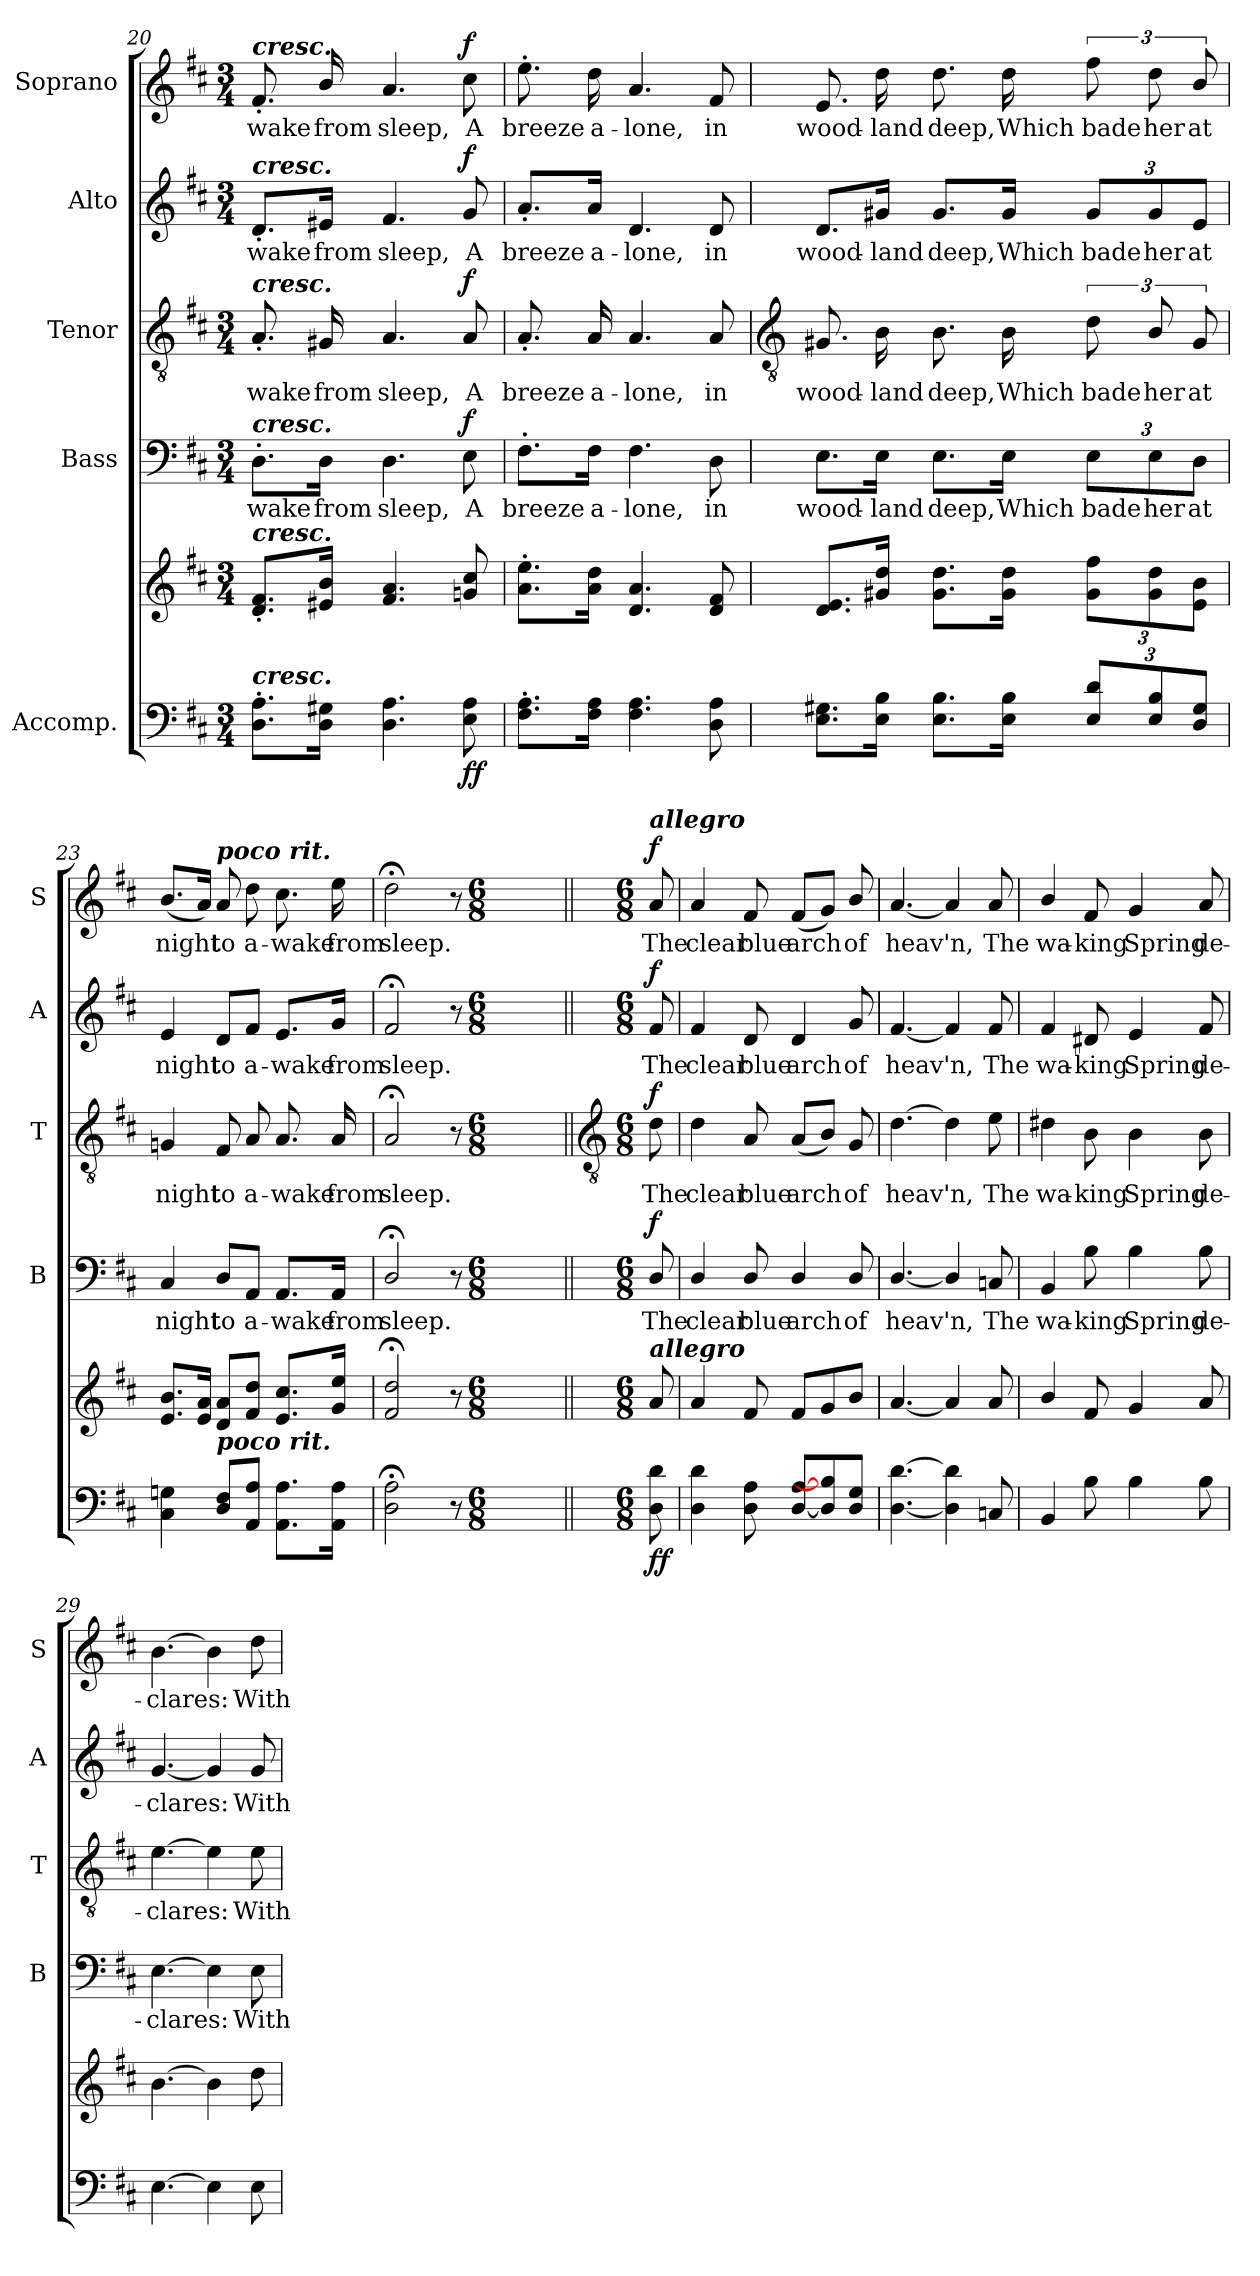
**kern	**kern	**dynam	**kern	**text	**dynam	**kern	**text	**dynam	**kern	**text	**dynam	**kern	**text	**dynam
*part5	*part5	*part5	*part4	*part4	*part4	*part3	*part3	*part3	*part2	*part2	*part2	*part1	*part1	*part1
*staff6	*staff5	*staff5/6	*staff4	*staff4	*staff4	*staff3	*staff3	*staff3	*staff2	*staff2	*staff2	*staff1	*staff1	*staff1
*I"Accomp.	*	*	*I"Bass	*	*	*I"Tenor	*	*	*I"Alto	*	*	*I"Soprano	*	*
*	*	*	*I'B	*	*	*I'T	*	*	*I'A	*	*	*I'S	*	*
*clefF4	*clefG2	*	*clefF4	*	*	*clefGv2	*	*	*clefG2	*	*	*clefG2	*	*
*k[f#c#]	*k[f#c#]	*	*k[f#c#]	*	*	*k[f#c#]	*	*	*k[f#c#]	*	*	*k[f#c#]	*	*
*D:	*D:	*	*D:	*	*	*D:	*	*	*D:	*	*	*D:	*	*
*M3/4	*M3/4	*	*M3/4	*	*	*M3/4	*	*	*M3/4	*	*	*M3/4	*	*
=20	=20	=20	=20	=20	=20	=20	=20	=20	=20	=20	=20	=20	=20	=20
!	!	!	!	!	!	!	!	!	!	!	!	!LO:TX:a:Bi:t=cresc.	!	!
!	!	!	!	!	!	!	!	!	!LO:TX:a:Bi:t=cresc.	!	!	!	!	!
!	!	!	!	!	!	!LO:TX:a:Bi:t=cresc.	!	!	!	!	!	!	!	!
!	!	!	!LO:TX:a:Bi:t=cresc.	!	!	!	!	!	!	!	!	!	!	!
!	!LO:TX:a:Bi:t=cresc.	!	!	!	!	!	!	!	!	!	!	!	!	!
!LO:TX:a:Bi:t=cresc.	!	!	!	!	!	!	!	!	!	!	!	!	!	!
!	!	!	!	!LO:LY:b	!	!	!LO:LY:b	!	!	!LO:LY:b	!	!	!LO:LY:b	!
8.D' 8.A'L	8.d' 8.f#'L	.	8.D'\L	-wake	.	8.A'	-wake	.	8.d'/L	-wake	.	8.f#'	-wake	.
!	!	!	!	!LO:LY:b	!	!	!LO:LY:b	!	!	!LO:LY:b	!	!	!LO:LY:b	!
16D 16G#XJ	16e#X 16bJ	.	16D\Jk	from	.	16G#X	from	.	16e#X/Jk	from	.	16b/	from	.
!	!	!	!	!LO:LY:b	!	!	!LO:LY:b	!	!	!LO:LY:b	!	!	!LO:LY:b	!
4.D 4.A	4.f# 4.a	.	4.D	sleep,	.	4.A	sleep,	.	4.f#	sleep,	.	4.a	sleep,	.
!	!	!LO:DY:b=2	!	!LO:LY:b	!	!	!LO:LY:b	!	!	!LO:LY:b	!	!	!LO:LY:b	!
!	!	!LO:DY:n=1:b	!	!	!LO:DY:b	!	!	!LO:DY:b	!	!	!LO:DY:b	!	!	!LO:DY:b
8E 8A	8gn 8cc#	f f	8E	A	f	8A	A	f	8g	A	f	8cc#	A	f
=21	=21	=21	=21	=21	=21	=21	=21	=21	=21	=21	=21	=21	=21	=21
!	!	!	!	!LO:LY:b	!	!	!LO:LY:b	!	!	!LO:LY:b	!	!	!LO:LY:b	!
8.F#' 8.A'L	8.a' 8.ee'L	.	8.F#'\L	breeze	.	8.A'	breeze	.	8.a'/L	breeze	.	8.ee'	breeze	.
!	!	!	!	!LO:LY:b	!	!	!LO:LY:b	!	!	!LO:LY:b	!	!	!LO:LY:b	!
16F# 16AJ	16a 16ddJ	.	16F#\Jk	a-	.	16A	a-	.	16a/Jk	a-	.	16dd	a-	.
!	!	!	!	!LO:LY:b	!	!	!LO:LY:b	!	!	!LO:LY:b	!	!	!LO:LY:b	!
4.F# 4.A	4.d 4.a	.	4.F#	-lone,	.	4.A	-lone,	.	4.d	-lone,	.	4.a	-lone,	.
!	!	!	!	!LO:LY:b	!	!	!LO:LY:b	!	!	!LO:LY:b	!	!	!LO:LY:b	!
8D 8A	8d 8f#	.	8D	in	.	8A	in	.	8d	in	.	8f#	in	.
!!LO:LB:g=z
=22	=22	=22	=22	=22	=22	=22	=22	=22	=22	=22	=22	=22	=22	=22
*	*	*	*	*	*	*clefGv2	*	*	*	*	*	*	*	*
!	!	!	!	!LO:LY:b	!	!	!LO:LY:b	!	!	!LO:LY:b	!	!	!LO:LY:b	!
8.E 8.G#XL	8.d 8.eL	.	8.E\L	wood-	.	8.G#X	wood-	.	8.d/L	wood-	.	8.e	wood-	.
!	!	!	!	!LO:LY:b	!	!	!LO:LY:b	!	!	!LO:LY:b	!	!	!LO:LY:b	!
16E 16BJ	16g#X 16ddJ	.	16E\Jk	-land	.	16B	-land	.	16g#X/Jk	-land	.	16dd	-land	.
!	!	!	!	!LO:LY:b	!	!	!LO:LY:b	!	!	!LO:LY:b	!	!	!LO:LY:b	!
8.E 8.BL	8.g# 8.ddL	.	8.E\L	deep,	.	8.B	deep,	.	8.g#/L	deep,	.	8.dd	deep,	.
!	!	!	!	!LO:LY:b	!	!	!LO:LY:b	!	!	!LO:LY:b	!	!	!LO:LY:b	!
16E 16BJ	16g# 16ddJ	.	16E\Jk	Which	.	16B	Which	.	16g#/Jk	Which	.	16dd	Which	.
!	!	!	!	!LO:LY:b	!	!	!LO:LY:b	!	!	!LO:LY:b	!	!	!LO:LY:b	!
12E 12dL	12g# 12ff#L	.	12E\L	bade	.	12d	bade	.	12g#/L	bade	.	12ff#	bade	.
!	!	!	!	!LO:LY:b	!	!	!LO:LY:b	!	!	!LO:LY:b	!	!	!LO:LY:b	!
12E 12B	12g# 12dd	.	12E\	her	.	12B/	her	.	12g#/	her	.	12dd	her	.
!	!	!	!	!LO:LY:b	!	!	!LO:LY:b	!	!	!LO:LY:b	!	!	!LO:LY:b	!
12D/ 12G#/J	12e 12bJ	.	12D\J	at	.	12G#	at	.	12e/J	at	.	12b/	at	.
=23	=23	=23	=23	=23	=23	=23	=23	=23	=23	=23	=23	=23	=23	=23
!	!	!	!	!LO:LY:b	!	!	!LO:LY:b	!	!	!LO:LY:b	!	!	!LO:LY:b	!
4C# 4Gn	8.e 8.bL	.	4C#	night	.	4Gn	night	.	4e	night	.	(<8.bL	night	.
.	16e 16aJ	.	.	.	.	.	.	.	.	.	.	16aJ)	.	.
!	!	!	!	!	!	!	!	!	!	!	!	!LO:TX:a:Bi:t=poco rit.	!	!
!	!LO:TX:b:Bi:t=poco rit.	!	!	!	!	!	!	!	!	!	!	!	!	!
!	!	!	!	!LO:LY:b	!	!	!LO:LY:b	!	!	!LO:LY:b	!	!	!LO:LY:b	!
8D/ 8F#/L	8d 8aL	.	8D/L	to	.	8F#	to	.	8d/L	to	.	8a	to	.
!	!	!	!	!LO:LY:b	!	!	!LO:LY:b	!	!	!LO:LY:b	!	!	!LO:LY:b	!
8AA 8AJ	8f# 8ddJ	.	8AA/J	a-	.	8A	a-	.	8f#/J	a-	.	8dd	a-	.
!	!	!	!	!LO:LY:b	!	!	!LO:LY:b	!	!	!LO:LY:b	!	!	!LO:LY:b	!
8.AA 8.AL	8.e 8.cc#L	.	8.AA/L	-wake	.	8.A	-wake	.	8.e/L	-wake	.	8.cc#	-wake	.
!	!	!	!	!LO:LY:b	!	!	!LO:LY:b	!	!	!LO:LY:b	!	!	!LO:LY:b	!
16AA 16AJ	16g 16eeJ	.	16AA/Jk	from	.	16A	from	.	16g/Jk	from	.	16ee	from	.
=24	=24	=24	=24	=24	=24	=24	=24	=24	=24	=24	=24	=24	=24	=24
!	!	!	!	!LO:LY:b	!	!	!LO:LY:b	!	!	!LO:LY:b	!	!	!LO:LY:b	!
2D\;< 2A\;<	2f#;< 2dd;<	.	2D;</	sleep.	.	2A;<	sleep.	.	2f#;<	sleep.	.	2dd;<	sleep.	.
8r	8r	.	8r	.	.	8r	.	.	8r	.	.	8r	.	.
*M6/8	*M6/8	*	*M6/8	*	*	*M6/8	*	*	*M6/8	*	*	*M6/8	*	*
!!LO:LB:g=z
=25||	=25||	=25||	=25||	=25||	=25||	=25||	=25||	=25||	=25||	=25||	=25||	=25||	=25||	=25||
*	*	*	*	*	*	*clefGv2	*	*	*	*	*	*	*	*
*M6/8	*M6/8	*	*M6/8	*	*	*M6/8	*	*	*M6/8	*	*	*M6/8	*	*
*	*MM88	*	*	*	*	*	*	*	*	*	*	*	*	*
!	!	!	!	!	!	!	!	!	!	!	!	!LO:TX:a:Bi:t=allegro	!	!
!	!LO:TX:a:Bi:t=allegro	!	!	!	!	!	!	!	!	!	!	!	!	!
!	!	!LO:DY:b=2	!	!LO:LY:b	!	!	!LO:LY:b	!	!	!LO:LY:b	!	!	!LO:LY:b	!
!	!	!LO:DY:n=1:b	!	!	!LO:DY:b	!	!	!LO:DY:b	!	!	!LO:DY:b	!	!	!LO:DY:b
8D\ 8d\	8a/	f f	8D/	The	f	8d	The	f	8f#	The	f	8a/	The	f
=26	=26	=26	=26	=26	=26	=26	=26	=26	=26	=26	=26	=26	=26	=26
!	!	!	!	!LO:LY:b	!	!	!LO:LY:b	!	!	!LO:LY:b	!	!	!LO:LY:b	!
4D\ 4d\	4a	.	4D/	clear	.	4d	clear	.	4f#	clear	.	4a	clear	.
!	!	!	!	!LO:LY:b	!	!	!LO:LY:b	!	!	!LO:LY:b	!	!	!LO:LY:b	!
8D\ 8A\	8f#	.	8D/	blue	.	8A	blue	.	8d	blue	.	8f#	blue	.
!	!	!	!	!LO:LY:b	!	!	!LO:LY:b	!	!	!LO:LY:b	!	!	!LO:LY:b	!
[8D/ [8A/L	8f#L	.	4D/	arch	.	(<8AL	arch	.	4d	arch	.	(<8f#L	arch	.
8D] 8B]	8g	.	.	.	.	8BJ)	.	.	.	.	.	8gJ)	.	.
!	!	!	!	!LO:LY:b	!	!	!LO:LY:b	!	!	!LO:LY:b	!	!	!LO:LY:b	!
8D/ 8G/J	8bJ	.	8D/	of	.	8G	of	.	8g	of	.	8b/	of	.
=27	=27	=27	=27	=27	=27	=27	=27	=27	=27	=27	=27	=27	=27	=27
!	!	!	!	!LO:LY:b	!	!	!LO:LY:b	!	!	!LO:LY:b	!	!	!LO:LY:b	!
[4.D\ [4.d\	[4.a	.	[4.D/	heav'n,	.	[4.d	heav'n,	.	[4.f#	heav'n,	.	[4.a	heav'n,	.
4D\] 4d\]	4a]	.	4D/]	.	.	4d]	.	.	4f#]	.	.	4a]	.	.
!	!	!	!	!LO:LY:b	!	!	!LO:LY:b	!	!	!LO:LY:b	!	!	!LO:LY:b	!
8Cn	8a	.	8Cn	The	.	8e	The	.	8f#	The	.	8a	The	.
=28	=28	=28	=28	=28	=28	=28	=28	=28	=28	=28	=28	=28	=28	=28
!	!	!	!	!LO:LY:b	!	!	!LO:LY:b	!	!	!LO:LY:b	!	!	!LO:LY:b	!
4BB	4b/	.	4BB	wa-	.	4d#X	wa-	.	4f#	wa-	.	4b/	wa-	.
!	!	!	!	!LO:LY:b	!	!	!LO:LY:b	!	!	!LO:LY:b	!	!	!LO:LY:b	!
8B	8f#	.	8B	-king	.	8B	-king	.	8d#X	-king	.	8f#	-king	.
!	!	!	!	!LO:LY:b	!	!	!LO:LY:b	!	!	!LO:LY:b	!	!	!LO:LY:b	!
4B	4g	.	4B	Spring	.	4B	Spring	.	4e	Spring	.	4g	Spring	.
!	!	!	!	!LO:LY:b	!	!	!LO:LY:b	!	!	!LO:LY:b	!	!	!LO:LY:b	!
8B	8a	.	8B	de-	.	8B	de-	.	8f#	de-	.	8a	de-	.
=29	=29	=29	=29	=29	=29	=29	=29	=29	=29	=29	=29	=29	=29	=29
!	!	!	!	!LO:LY:b	!	!	!LO:LY:b	!	!	!LO:LY:b	!	!	!LO:LY:b	!
[4.E	[4.b	.	[4.E	-clares:	.	[4.e	-clares:	.	[4.g	-clares:	.	[4.b	-clares:	.
4E]	4b]	.	4E]	.	.	4e]	.	.	4g]	.	.	4b]	.	.
!	!	!	!	!LO:LY:b	!	!	!LO:LY:b	!	!	!LO:LY:b	!	!	!LO:LY:b	!
8E	8dd	.	8E	With	.	8e	With	.	8g	With	.	8dd	With	.
=	=	=	=	=	=	=	=	=	=	=	=	=	=	=
*-	*-	*-	*-	*-	*-	*-	*-	*-	*-	*-	*-	*-	*-	*-
